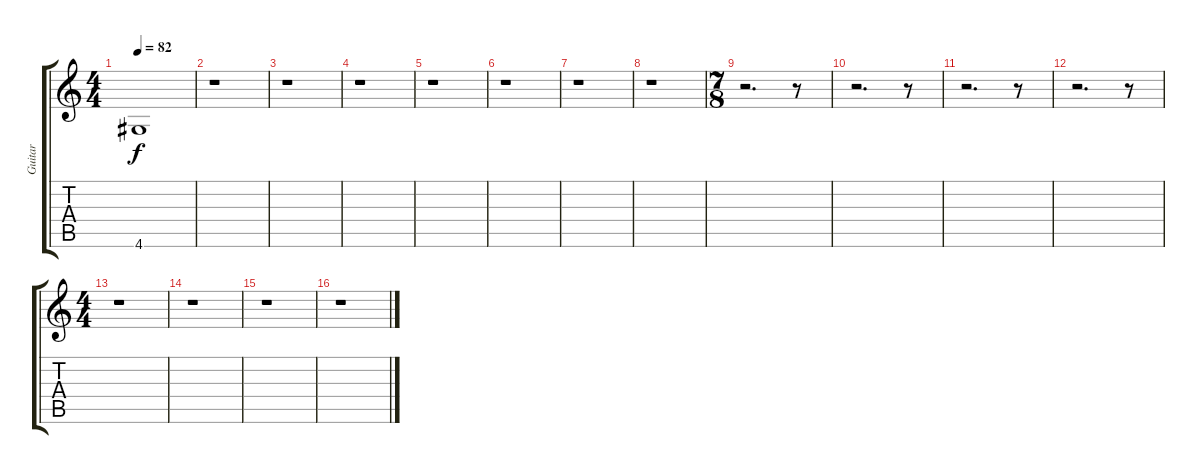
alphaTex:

\track ("Guitar" "Guitar") {instrument distortionguitar}
\staff {score tabs}
\tuning (E4 B3 G3 D3 A2 E2) {hide}
\ts (4 4)
\tempo 82
\clef g2
\ks c
4.6.1{dy f} |
r.1 |
r.1 |
r.1 |
r.1 |
r.1 |
r.1 |
r.1 |
\ts (7 8)
r.2{d} r.8 |
r.2{d} r.8 |
r.2{d} r.8 |
r.2{d} r.8 |
\ts (4 4)
r.1 |
r.1 |
r.1 |
r.1
